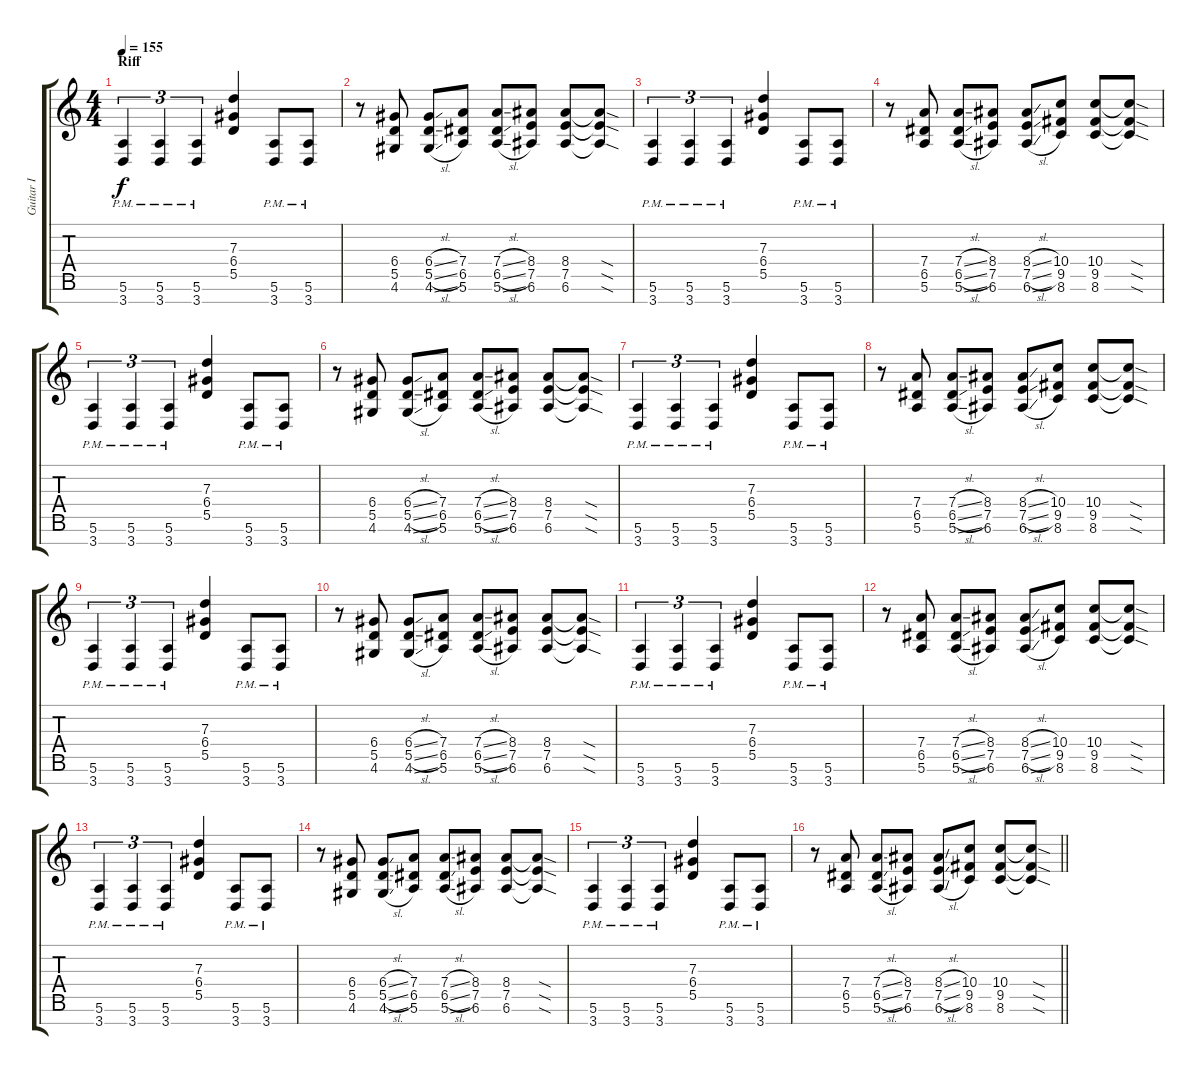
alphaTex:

\track ("Guitar I" "Guitar I") {instrument distortionguitar}
\staff {score tabs}
\tuning (E4 B3 G3 D3 A2 E2 B1) {hide}
\ts (4 4)
\section ("" "Riff")
\tempo 155
\clef g2
\ks c
(5.6{pm} 3.7{pm}).4{tu (3 2) dy f} (5.6{pm} 3.7{pm}).4{tu (3 2)} (5.6{pm} 3.7{pm}).4{tu (3 2)} (7.3 6.4 5.5).4 (5.6{pm} 3.7{pm}).8 (5.6{pm} 3.7{pm}).8 |
r.8 (6.4 5.5 4.6).8 (6.4{sl} 5.5{sl} 4.6{sl}).8 (7.4 6.5 5.6).8 (7.4{sl} 6.5{sl} 5.6{sl}).8 (8.4 7.5 6.6).8 (8.4 7.5 6.6).8 (8.4{sod t} 7.5{sod t} 6.6{sod t}).8 |
(5.6{pm} 3.7{pm}).4{tu (3 2)} (5.6{pm} 3.7{pm}).4{tu (3 2)} (5.6{pm} 3.7{pm}).4{tu (3 2)} (7.3 6.4 5.5).4 (5.6{pm} 3.7{pm}).8 (5.6{pm} 3.7{pm}).8 |
r.8 (7.4 6.5 5.6).8 (7.4{sl} 6.5{sl} 5.6{sl}).8 (8.4 7.5 6.6).8 (8.4{sl} 7.5{sl} 6.6{sl}).8 (10.4 9.5 8.6).8 (10.4 9.5 8.6).8 (10.4{sod t} 9.5{sod t} 8.6{sod t}).8 |
(5.6{pm} 3.7{pm}).4{tu (3 2)} (5.6{pm} 3.7{pm}).4{tu (3 2)} (5.6{pm} 3.7{pm}).4{tu (3 2)} (7.3 6.4 5.5).4 (5.6{pm} 3.7{pm}).8 (5.6{pm} 3.7{pm}).8 |
r.8 (6.4 5.5 4.6).8 (6.4{sl} 5.5{sl} 4.6{sl}).8 (7.4 6.5 5.6).8 (7.4{sl} 6.5{sl} 5.6{sl}).8 (8.4 7.5 6.6).8 (8.4 7.5 6.6).8 (8.4{sod t} 7.5{sod t} 6.6{sod t}).8 |
(5.6{pm} 3.7{pm}).4{tu (3 2)} (5.6{pm} 3.7{pm}).4{tu (3 2)} (5.6{pm} 3.7{pm}).4{tu (3 2)} (7.3 6.4 5.5).4 (5.6{pm} 3.7{pm}).8 (5.6{pm} 3.7{pm}).8 |
r.8 (7.4 6.5 5.6).8 (7.4{sl} 6.5{sl} 5.6{sl}).8 (8.4 7.5 6.6).8 (8.4{sl} 7.5{sl} 6.6{sl}).8 (10.4 9.5 8.6).8 (10.4 9.5 8.6).8 (10.4{sod t} 9.5{sod t} 8.6{sod t}).8 |
(5.6{pm} 3.7{pm}).4{tu (3 2)} (5.6{pm} 3.7{pm}).4{tu (3 2)} (5.6{pm} 3.7{pm}).4{tu (3 2)} (7.3 6.4 5.5).4 (5.6{pm} 3.7{pm}).8 (5.6{pm} 3.7{pm}).8 |
r.8 (6.4 5.5 4.6).8 (6.4{sl} 5.5{sl} 4.6{sl}).8 (7.4 6.5 5.6).8 (7.4{sl} 6.5{sl} 5.6{sl}).8 (8.4 7.5 6.6).8 (8.4 7.5 6.6).8 (8.4{sod t} 7.5{sod t} 6.6{sod t}).8 |
(5.6{pm} 3.7{pm}).4{tu (3 2)} (5.6{pm} 3.7{pm}).4{tu (3 2)} (5.6{pm} 3.7{pm}).4{tu (3 2)} (7.3 6.4 5.5).4 (5.6{pm} 3.7{pm}).8 (5.6{pm} 3.7{pm}).8 |
r.8 (7.4 6.5 5.6).8 (7.4{sl} 6.5{sl} 5.6{sl}).8 (8.4 7.5 6.6).8 (8.4{sl} 7.5{sl} 6.6{sl}).8 (10.4 9.5 8.6).8 (10.4 9.5 8.6).8 (10.4{sod t} 9.5{sod t} 8.6{sod t}).8 |
(5.6{pm} 3.7{pm}).4{tu (3 2)} (5.6{pm} 3.7{pm}).4{tu (3 2)} (5.6{pm} 3.7{pm}).4{tu (3 2)} (7.3 6.4 5.5).4 (5.6{pm} 3.7{pm}).8 (5.6{pm} 3.7{pm}).8 |
r.8 (6.4 5.5 4.6).8 (6.4{sl} 5.5{sl} 4.6{sl}).8 (7.4 6.5 5.6).8 (7.4{sl} 6.5{sl} 5.6{sl}).8 (8.4 7.5 6.6).8 (8.4 7.5 6.6).8 (8.4{sod t} 7.5{sod t} 6.6{sod t}).8 |
(5.6{pm} 3.7{pm}).4{tu (3 2)} (5.6{pm} 3.7{pm}).4{tu (3 2)} (5.6{pm} 3.7{pm}).4{tu (3 2)} (7.3 6.4 5.5).4 (5.6{pm} 3.7{pm}).8 (5.6{pm} 3.7{pm}).8 |
\barLineRight lightlight
r.8 (7.4 6.5 5.6).8 (7.4{sl} 6.5{sl} 5.6{sl}).8 (8.4 7.5 6.6).8 (8.4{sl} 7.5{sl} 6.6{sl}).8 (10.4 9.5 8.6).8 (10.4 9.5 8.6).8 (10.4{sod t} 9.5{sod t} 8.6{sod t}).8
